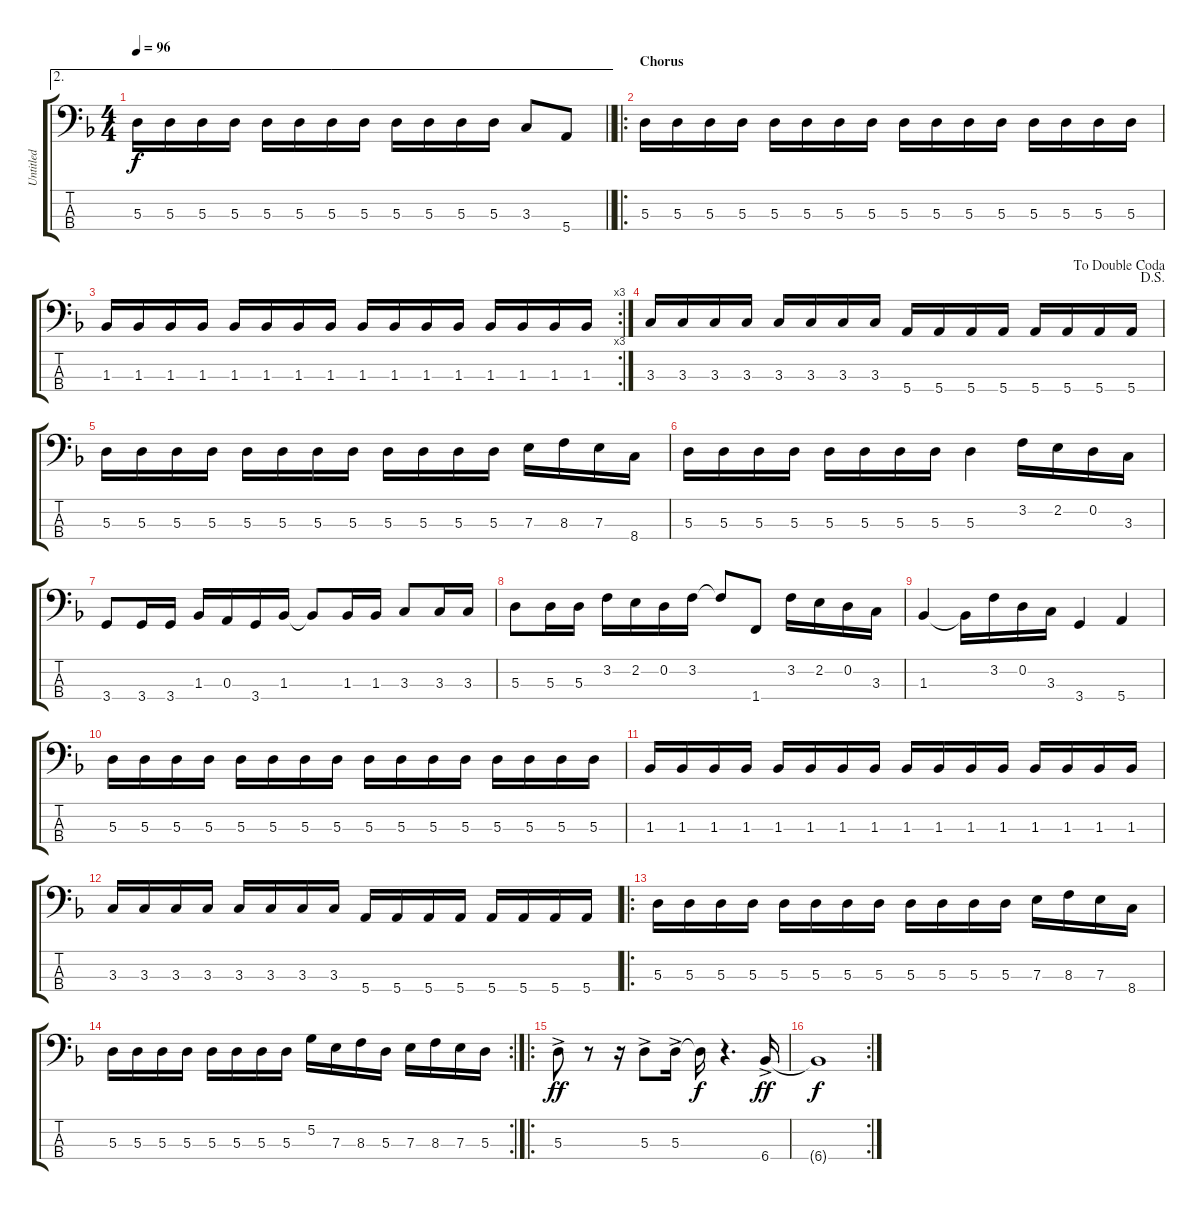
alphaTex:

\track ("Untitled" "Untitled") {instrument electricbassfinger}
\staff {score tabs}
\tuning (G2 D2 A1 E1) {hide}
\ae 2
\ts (4 4)
\tempo 96
\clef f4
\barLineRight lightlight
\ks f
5.3.16{dy f} 5.3.16 5.3.16 5.3.16 5.3.16 5.3.16 5.3.16 5.3.16 5.3.16 5.3.16 5.3.16 5.3.16 3.3.8 5.4.8 |
\ro
\section ("" "Chorus")
5.3.16 5.3.16 5.3.16 5.3.16 5.3.16 5.3.16 5.3.16 5.3.16 5.3.16 5.3.16 5.3.16 5.3.16 5.3.16 5.3.16 5.3.16 5.3.16 |
\rc 3
1.3.16 1.3.16 1.3.16 1.3.16 1.3.16 1.3.16 1.3.16 1.3.16 1.3.16 1.3.16 1.3.16 1.3.16 1.3.16 1.3.16 1.3.16 1.3.16 |
\jump dalsegno
\jump dadoublecoda
3.3.16 3.3.16 3.3.16 3.3.16 3.3.16 3.3.16 3.3.16 3.3.16 5.4.16 5.4.16 5.4.16 5.4.16 5.4.16 5.4.16 5.4.16 5.4.16 |
5.3.16 5.3.16 5.3.16 5.3.16 5.3.16 5.3.16 5.3.16 5.3.16 5.3.16 5.3.16 5.3.16 5.3.16 7.3.16 8.3.16 7.3.16 8.4.16 |
5.3.16 5.3.16 5.3.16 5.3.16 5.3.16 5.3.16 5.3.16 5.3.16 5.3.4 3.2.16 2.2.16 0.2.16 3.3.16 |
3.4.8 3.4.16 3.4.16 1.3.16 0.3.16 3.4.16 1.3.16 1.3{t}.8 1.3.16 1.3.16 3.3.8 3.3.16 3.3.16 |
5.3.8 5.3.16 5.3.16 3.2.16 2.2.16 0.2.16 3.2.16 3.2{t}.8 1.4.8 3.2.16 2.2.16 0.2.16 3.3.16 |
1.3.4 1.3{t}.16 3.2.16 0.2.16 3.3.16 3.4.4 5.4.4 |
5.3.16 5.3.16 5.3.16 5.3.16 5.3.16 5.3.16 5.3.16 5.3.16 5.3.16 5.3.16 5.3.16 5.3.16 5.3.16 5.3.16 5.3.16 5.3.16 |
1.3.16 1.3.16 1.3.16 1.3.16 1.3.16 1.3.16 1.3.16 1.3.16 1.3.16 1.3.16 1.3.16 1.3.16 1.3.16 1.3.16 1.3.16 1.3.16 |
3.3.16 3.3.16 3.3.16 3.3.16 3.3.16 3.3.16 3.3.16 3.3.16 5.4.16 5.4.16 5.4.16 5.4.16 5.4.16 5.4.16 5.4.16 5.4.16 |
\ro
5.3.16 5.3.16 5.3.16 5.3.16 5.3.16 5.3.16 5.3.16 5.3.16 5.3.16 5.3.16 5.3.16 5.3.16 7.3.16 8.3.16 7.3.16 8.4.16 |
\rc 2
5.3.16 5.3.16 5.3.16 5.3.16 5.3.16 5.3.16 5.3.16 5.3.16 5.2.16 7.3.16 8.3.16 5.3.16 7.3.16 8.3.16 7.3.16 5.3.16 |
\ro
5.3{ac}.8{dy ff} r.8 r.16 5.3{ac}.8 5.3{ac}.16 5.3{t}.16{dy f} r.4{d} 6.4{ac}.16{dy ff} |
\rc 2
6.4{t}.1{dy f}
